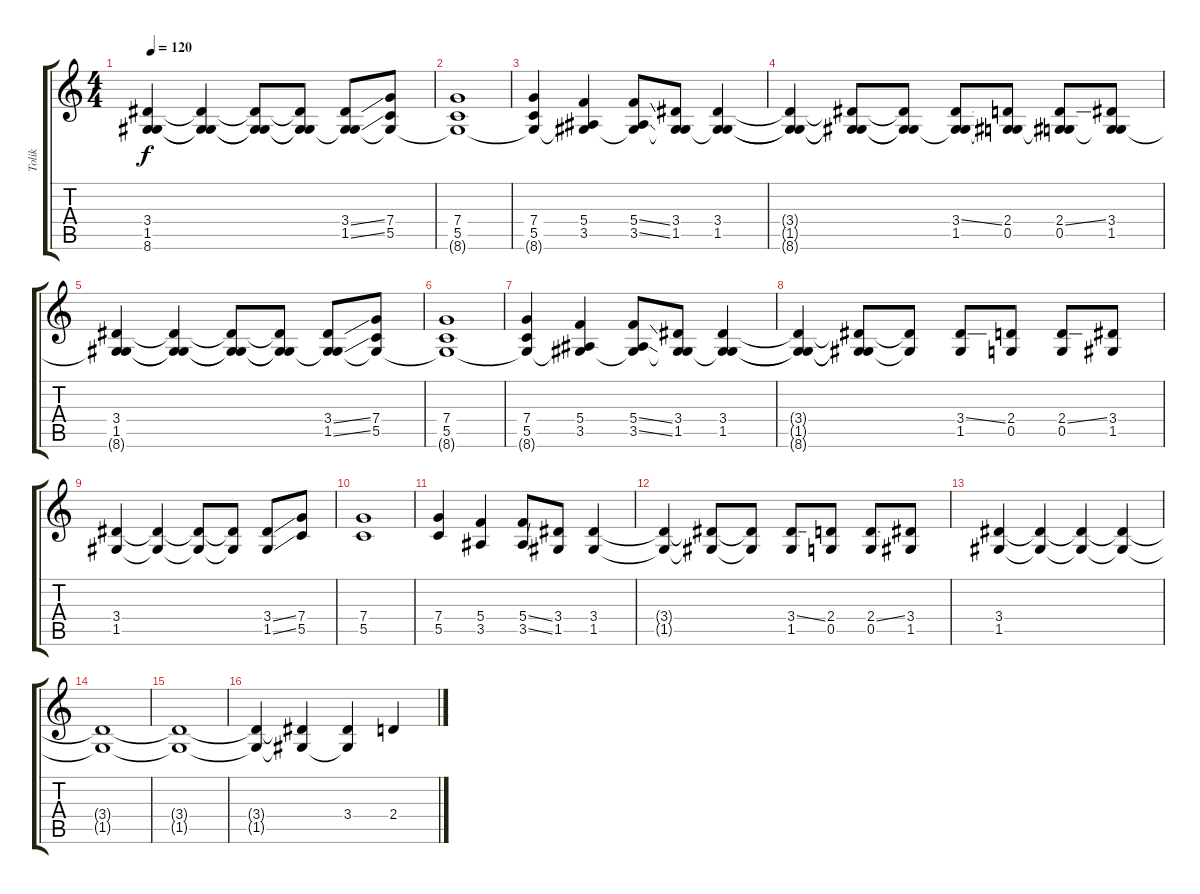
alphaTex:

\track ("Tolik" "Tolik") {instrument distortionguitar}
\staff {score tabs}
\tuning (D4 A3 F3 C3 G2 C2) {hide}
\ts (4 4)
\tempo 120
\clef g2
\ks c
(3.4 1.5 8.6{t}).4{dy f} (3.4{t} 1.5{t} 8.6{t}).4 (3.4{t} 1.5{t} 8.6{t}).8 (3.4{t} 1.5{t} 8.6{t}).8 (3.4{ss} 1.5{ss} 8.6{t}).8 (7.4 5.5 8.6{t}).8 |
(7.4 5.5 8.6{t}).1 |
(7.4 5.5 8.6{t}).4 (5.4 3.5 8.6{t}).4 (5.4{ss} 3.5{ss} 8.6{t}).8 (3.4 1.5 8.6{t}).8 (3.4 1.5 8.6{t}).4 |
(3.4{t} 1.5{t} 8.6{t}).4 (3.4{t} 1.5{t} 8.6{t}).8 (3.4{t} 1.5{t} 8.6{t}).8 (3.4{ss} 1.5 8.6{t}).8 (2.4 0.5 8.6{t}).8 (2.4{ss} 0.5 8.6{t}).8 (3.4 1.5 8.6{t}).8 |
(3.4 1.5 8.6{t}).4 (3.4{t} 1.5{t} 8.6{t}).4 (3.4{t} 1.5{t} 8.6{t}).8 (3.4{t} 1.5{t} 8.6{t}).8 (3.4{ss} 1.5{ss} 8.6{t}).8 (7.4 5.5 8.6{t}).8 |
(7.4 5.5 8.6{t}).1 |
(7.4 5.5 8.6{t}).4 (5.4 3.5 8.6{t}).4 (5.4{ss} 3.5{ss} 8.6{t}).8 (3.4 1.5 8.6{t}).8 (3.4 1.5 8.6{t}).4 |
(3.4{t} 1.5{t} 8.6{t}).4 (3.4{t} 1.5{t} 8.6{t}).8 (3.4{t} 1.5{t}).8 (3.4{ss} 1.5).8 (2.4 0.5).8 (2.4{ss} 0.5).8 (3.4 1.5).8 |
(3.4 1.5).4 (3.4{t} 1.5{t}).4 (3.4{t} 1.5{t}).8 (3.4{t} 1.5{t}).8 (3.4{ss} 1.5{ss}).8 (7.4 5.5).8 |
(7.4 5.5).1 |
(7.4 5.5).4 (5.4 3.5).4 (5.4{ss} 3.5{ss}).8 (3.4 1.5).8 (3.4 1.5).4 |
(3.4{t} 1.5{t}).4 (3.4{t} 1.5{t}).8 (3.4{t} 1.5{t}).8 (3.4{ss} 1.5).8 (2.4 0.5).8 (2.4{ss} 0.5).8 (3.4 1.5).8 |
(3.4 1.5).4 (3.4{t} 1.5{t}).4 (3.4{t} 1.5{t}).4 (3.4{t} 1.5{t}).4 |
(3.4{t} 1.5{t}).1 |
(3.4{t} 1.5{t}).1 |
(3.4{t} 1.5{t}).4 (3.4{t} 1.5{t}).4 (3.4 1.5{t}).4 2.4.4
